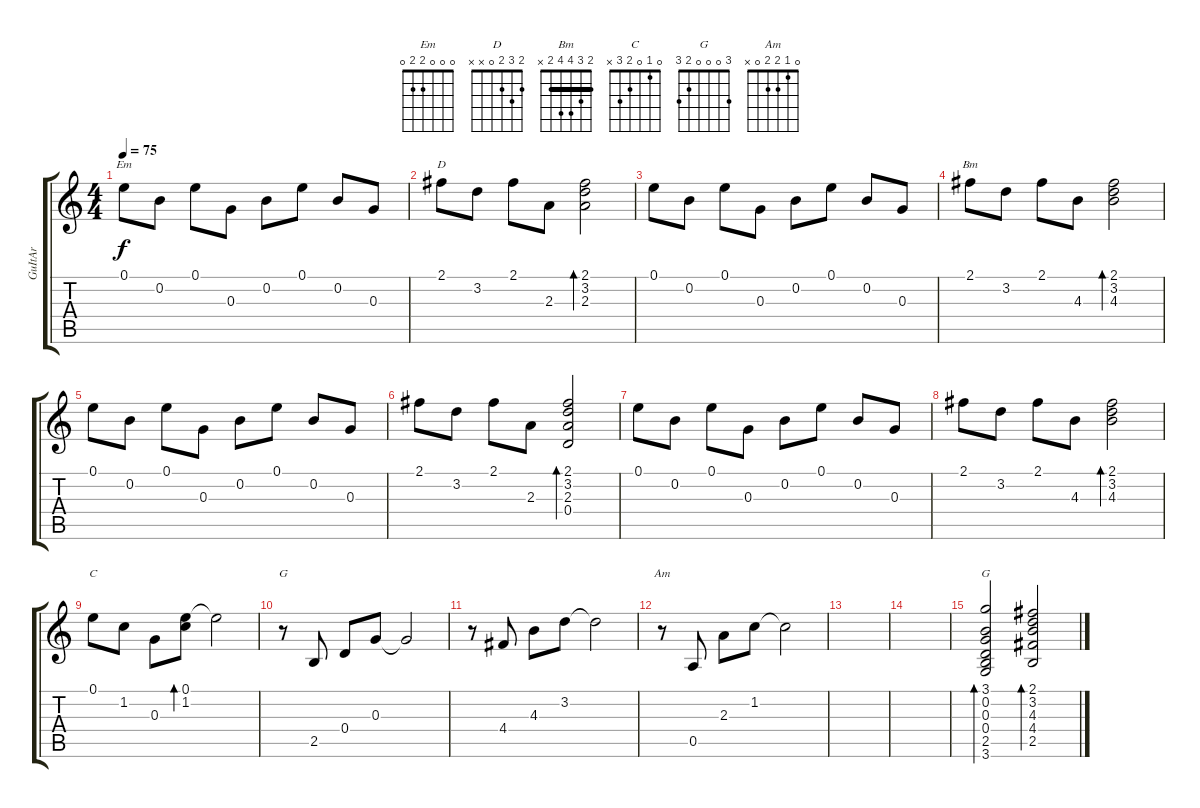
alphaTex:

\track ("GuItAr" "GuItAr") {instrument electricguitarclean}
\staff {score tabs}
\tuning (E4 B3 G3 D3 A2 E2) {hide}
\chord ("Em" 0 0 0 2 2 0)
\chord ("D" 2 3 2 0 x x)
\chord ("Bm" 2 3 4 4 2 x) {barre 2}
\chord ("C" 0 1 0 2 3 x)
\chord ("G" 3 3 0 0 2 3) {barre 3}
\chord ("Am" 0 1 2 2 0 x)
\chord ("G" 3 0 0 0 2 3)
\ts (4 4)
\tempo 75
\clef g2
\ks c
0.1.8{ch "Em" dy f} 0.2.8 0.1.8 0.3.8 0.2.8 0.1.8 0.2.8 0.3.8 |
2.1.8{ch "D"} 3.2.8 2.1.8 2.3.8 (2.1 3.2 2.3).2{bd 240} |
0.1.8 0.2.8 0.1.8 0.3.8 0.2.8 0.1.8 0.2.8 0.3.8 |
2.1.8{ch "Bm"} 3.2.8 2.1.8 4.3.8 (2.1 3.2 4.3).2{bd 240} |
0.1.8 0.2.8 0.1.8 0.3.8 0.2.8 0.1.8 0.2.8 0.3.8 |
2.1.8 3.2.8 2.1.8 2.3.8 (2.1 3.2 2.3 0.4).2{bd 240} |
0.1.8 0.2.8 0.1.8 0.3.8 0.2.8 0.1.8 0.2.8 0.3.8 |
2.1.8 3.2.8 2.1.8 4.3.8 (2.1 3.2 4.3).2{bd 240} |
0.1.8{ch "C"} 1.2.8 0.3.8 (0.1 1.2).8{bd 480} 0.1{t}.2 |
r.8{ch "G"} 2.5.8 0.4.8 0.3.8 0.3{t}.2 |
r.8 4.4.8 4.3.8 3.2.8 3.2{t}.2 |
r.8{ch "Am"} 0.5.8 2.3.8 1.2.8 1.2{t}.2 |
|
|
(3.1 0.2 0.3 0.4 2.5 3.6).2{bd 240 ch "G"} (2.1 3.2 4.3 4.4 2.5).2{bd 240}
